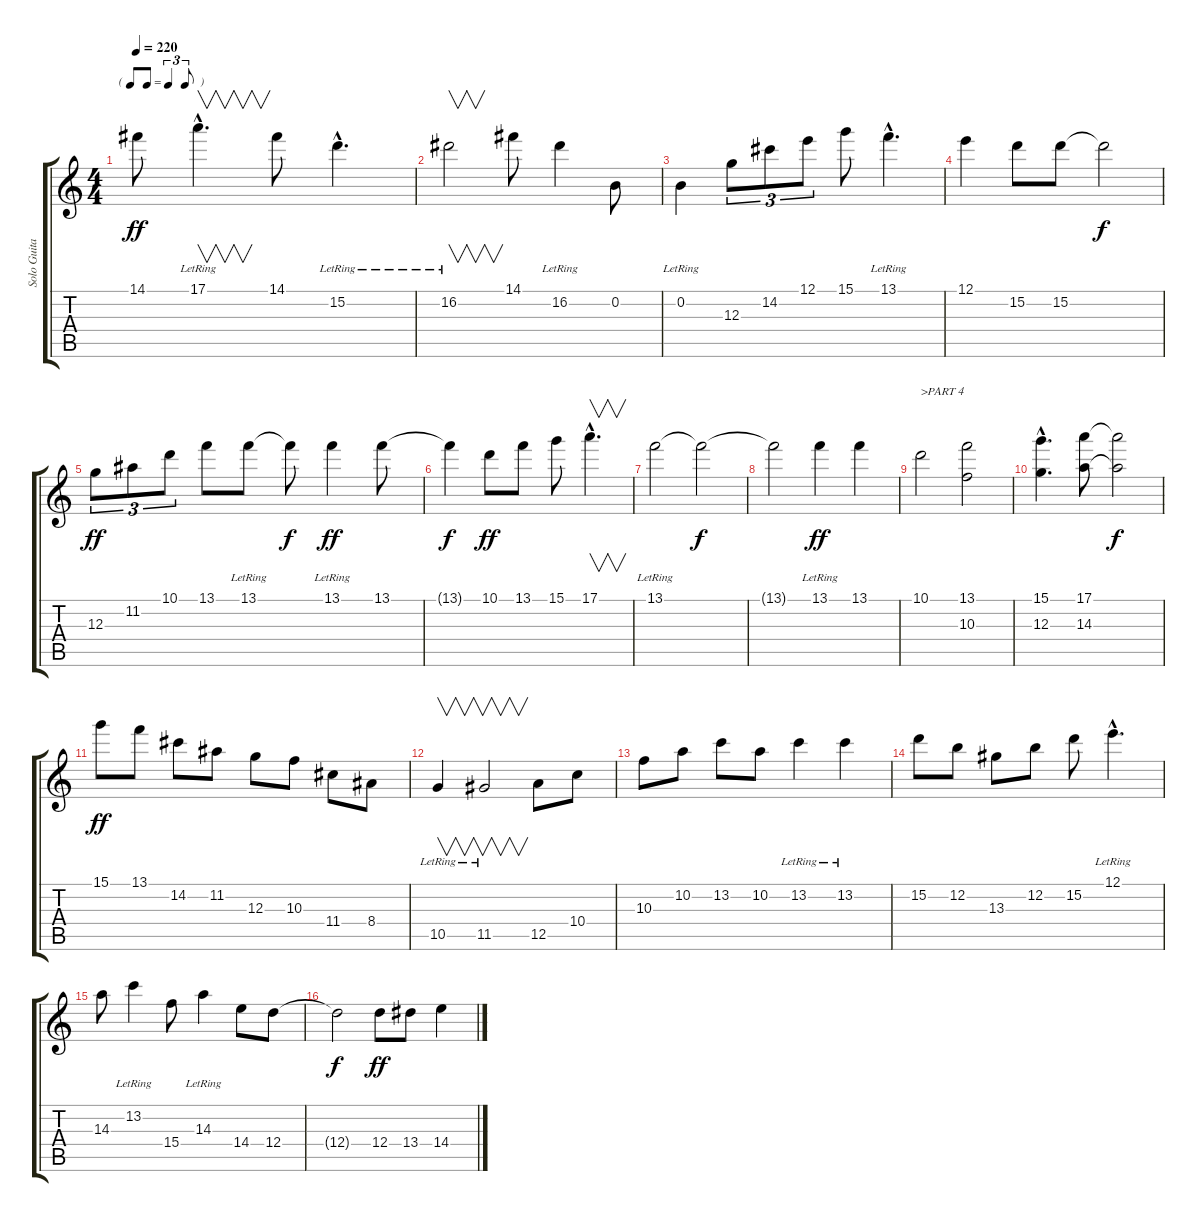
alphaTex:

\track ("Solo Guitar (For Sound)" "Solo Guita") {instrument electricbasspick}
\staff {score tabs}
\tuning (E4 B3 G3 D3 A2 E2) {hide}
\ts (4 4)
\tf triplet8th
\tempo 220
\clef g2
\ks c
14.1.8{dy ff} 17.1{hac lr}.4{v d} 14.1.8 15.2{hac lr}.4{d} |
16.2{lr}.2{v} 14.1.8 16.2{lr}.4 0.2.8 |
0.2{lr}.4 12.3.8{tu (3 2)} 14.2.8{tu (3 2)} 12.1.8{tu (3 2)} 15.1.8 13.1{hac lr}.4{d} |
12.1.4 15.2.8 15.2.8 15.2{t}.2{dy f} |
12.3.8{tu (3 2) dy ff} 11.2.8{tu (3 2)} 10.1.8{tu (3 2)} 13.1.8 13.1{lr}.8 13.1{t}.8{dy f} 13.1{lr}.4{dy ff} 13.1.8 |
13.1{t}.4{dy f} 10.1.8{dy ff} 13.1.8 15.1.8 17.1{hac}.4{v d} |
13.1{lr}.2 13.1{t}.2{dy f} |
13.1{t}.2 13.1{lr}.4{dy ff} 13.1.4 |
10.1.2{txt ">PART 4"} (13.1 10.3).2 |
(15.1{hac} 12.3{hac}).4{d} (17.1 14.3).8 (17.1{t} 14.3{t}).2{dy f} |
15.1.8{dy ff} 13.1.8 14.2.8 11.2.8 12.3.8 10.3.8 11.4.8 8.4.8 |
10.5{lr}.4{v} 11.5{lr}.2{v} 12.5.8 10.4.8 |
10.3.8 10.2.8 13.2.8 10.2.8 13.2{lr}.4 13.2{lr}.4 |
15.2.8 12.2.8 13.3.8 12.2.8 15.2.8 12.1{hac lr}.4{d} |
14.3.8 13.2{lr}.4 15.4.8 14.3{lr}.4 14.4.8 12.4.8 |
12.4{t}.2{dy f} 12.4.8{dy ff} 13.4.8 14.4.4
